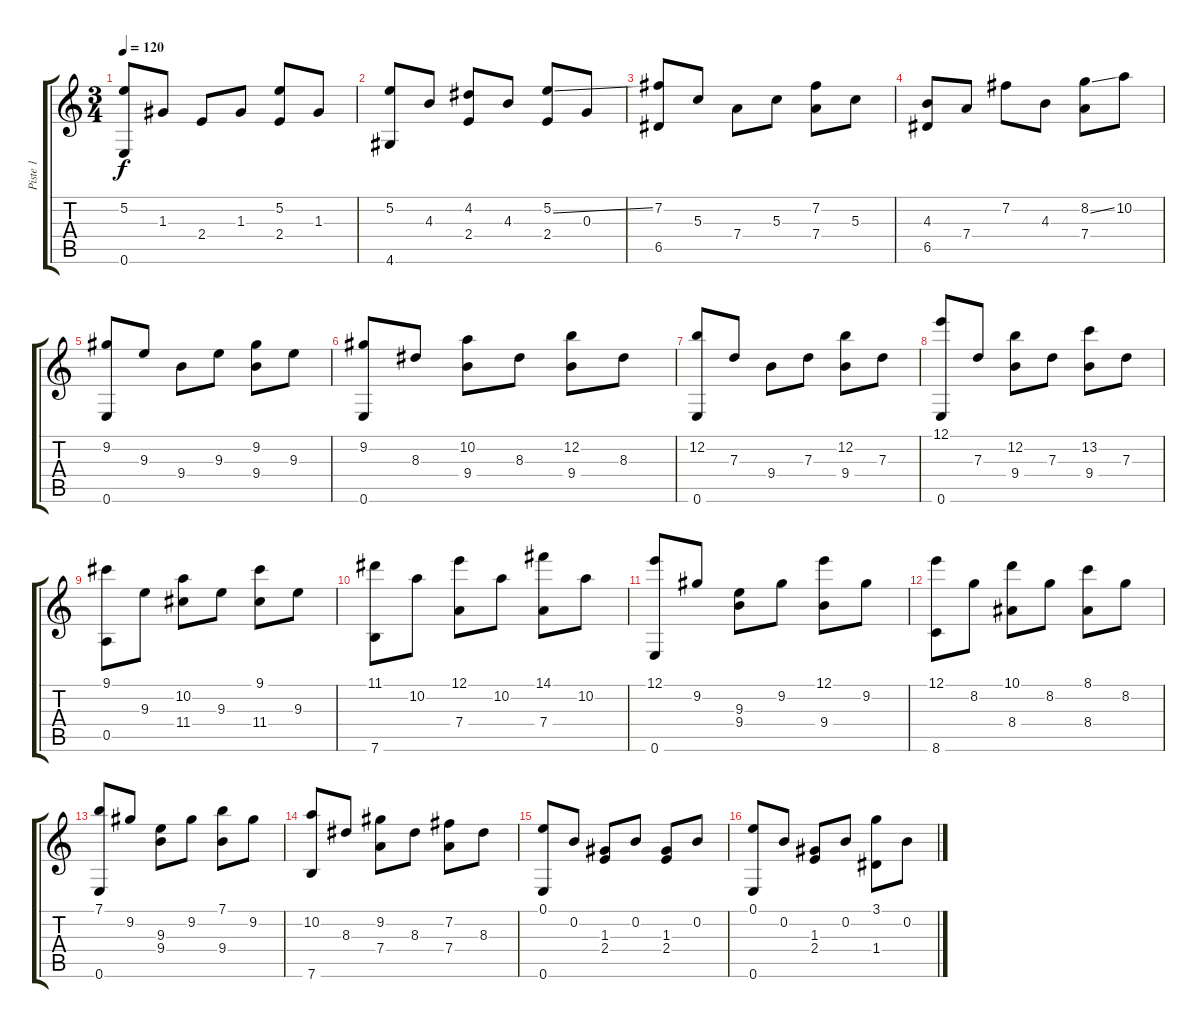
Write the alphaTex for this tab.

\track ("Piste 1" "Piste 1") {instrument acousticguitarnylon}
\staff {score tabs}
\tuning (E4 B3 G3 D3 A2 E2) {hide}
\ts (3 4)
\tempo 120
\clef g2
\ks c
(5.2 0.6).8{dy f instrument acousticguitarnylon} 1.3.8 2.4.8 1.3.8 (5.2 2.4).8 1.3.8 |
(5.2 4.6).8 4.3.8 (4.2 2.4).8 4.3.8 (5.2{ss} 2.4).8 0.3.8 |
(7.2 6.5).8 5.3.8 7.4.8 5.3.8 (7.2 7.4).8 5.3.8 |
(4.3 6.5).8 7.4.8 7.2.8 4.3.8 (8.2{ss} 7.4).8 10.2.8 |
(9.2 0.6).8 9.3.8 9.4.8 9.3.8 (9.2 9.4).8 9.3.8 |
(9.2 0.6).8 8.3.8 (10.2 9.4).8 8.3.8 (12.2 9.4).8 8.3.8 |
(12.2 0.6).8 7.3.8 9.4.8 7.3.8 (12.2 9.4).8 7.3.8 |
(12.1 0.6).8 7.3.8 (12.2 9.4).8 7.3.8 (13.2 9.4).8 7.3.8 |
(9.1 0.5).8 9.3.8 (10.2 11.4).8 9.3.8 (9.1 11.4).8 9.3.8 |
(11.1 7.6).8 10.2.8 (12.1 7.4).8 10.2.8 (14.1 7.4).8 10.2.8 |
(12.1 0.6).8 9.2.8 (9.3 9.4).8 9.2.8 (12.1 9.4).8 9.2.8 |
(12.1 8.6).8 8.2.8 (10.1 8.4).8 8.2.8 (8.1 8.4).8 8.2.8 |
(7.1 0.6).8 9.2.8 (9.3 9.4).8 9.2.8 (7.1 9.4).8 9.2.8 |
(10.2 7.6).8 8.3.8 (9.2 7.4).8 8.3.8 (7.2 7.4).8 8.3.8 |
(0.1 0.6).8 0.2.8 (1.3 2.4).8 0.2.8 (1.3 2.4).8 0.2.8 |
(0.1 0.6).8 0.2.8 (1.3 2.4).8 0.2.8 (3.1 1.4).8 0.2.8
